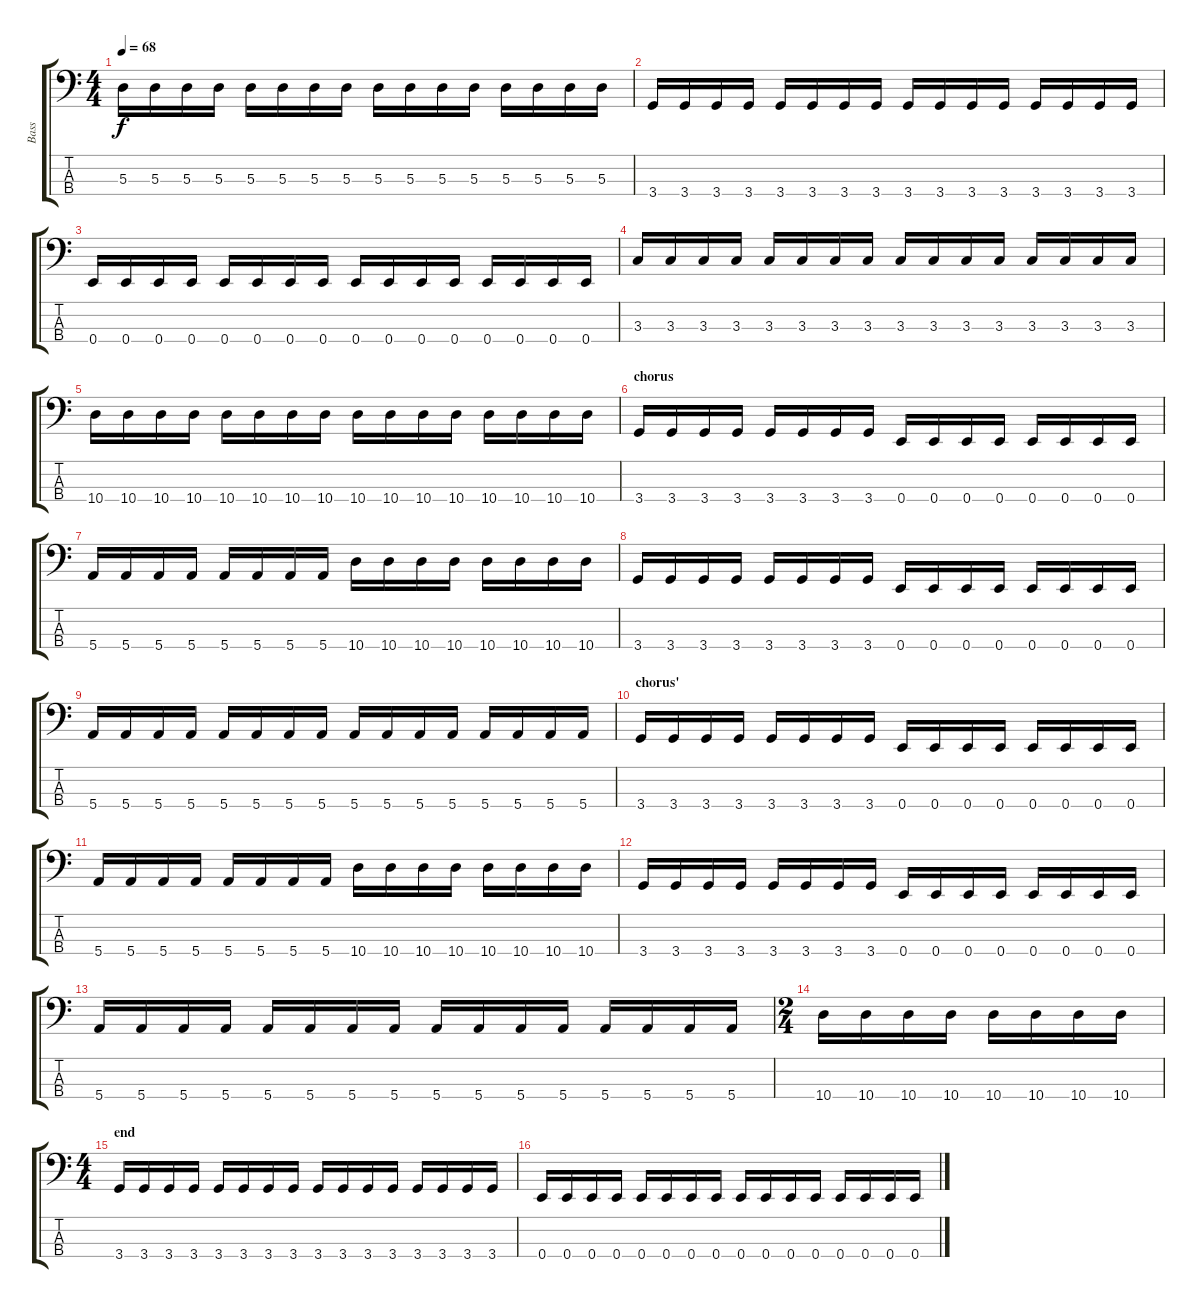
\track ("Bass" "Bass") {instrument electricbassfinger}
\staff {score tabs}
\tuning (G2 D2 A1 E1) {hide}
\ts (4 4)
\tempo 68
\clef f4
\ks c
5.3.16{dy f} 5.3.16 5.3.16 5.3.16 5.3.16 5.3.16 5.3.16 5.3.16 5.3.16 5.3.16 5.3.16 5.3.16 5.3.16 5.3.16 5.3.16 5.3.16 |
3.4.16 3.4.16 3.4.16 3.4.16 3.4.16 3.4.16 3.4.16 3.4.16 3.4.16 3.4.16 3.4.16 3.4.16 3.4.16 3.4.16 3.4.16 3.4.16 |
0.4.16 0.4.16 0.4.16 0.4.16 0.4.16 0.4.16 0.4.16 0.4.16 0.4.16 0.4.16 0.4.16 0.4.16 0.4.16 0.4.16 0.4.16 0.4.16 |
3.3.16 3.3.16 3.3.16 3.3.16 3.3.16 3.3.16 3.3.16 3.3.16 3.3.16 3.3.16 3.3.16 3.3.16 3.3.16 3.3.16 3.3.16 3.3.16 |
10.4.16 10.4.16 10.4.16 10.4.16 10.4.16 10.4.16 10.4.16 10.4.16 10.4.16 10.4.16 10.4.16 10.4.16 10.4.16 10.4.16 10.4.16 10.4.16 |
\section ("" "chorus")
3.4.16 3.4.16 3.4.16 3.4.16 3.4.16 3.4.16 3.4.16 3.4.16 0.4.16 0.4.16 0.4.16 0.4.16 0.4.16 0.4.16 0.4.16 0.4.16 |
5.4.16 5.4.16 5.4.16 5.4.16 5.4.16 5.4.16 5.4.16 5.4.16 10.4.16 10.4.16 10.4.16 10.4.16 10.4.16 10.4.16 10.4.16 10.4.16 |
3.4.16 3.4.16 3.4.16 3.4.16 3.4.16 3.4.16 3.4.16 3.4.16 0.4.16 0.4.16 0.4.16 0.4.16 0.4.16 0.4.16 0.4.16 0.4.16 |
5.4.16 5.4.16 5.4.16 5.4.16 5.4.16 5.4.16 5.4.16 5.4.16 5.4.16 5.4.16 5.4.16 5.4.16 5.4.16 5.4.16 5.4.16 5.4.16 |
\section ("" "chorus'")
3.4.16 3.4.16 3.4.16 3.4.16 3.4.16 3.4.16 3.4.16 3.4.16 0.4.16 0.4.16 0.4.16 0.4.16 0.4.16 0.4.16 0.4.16 0.4.16 |
5.4.16 5.4.16 5.4.16 5.4.16 5.4.16 5.4.16 5.4.16 5.4.16 10.4.16 10.4.16 10.4.16 10.4.16 10.4.16 10.4.16 10.4.16 10.4.16 |
3.4.16 3.4.16 3.4.16 3.4.16 3.4.16 3.4.16 3.4.16 3.4.16 0.4.16 0.4.16 0.4.16 0.4.16 0.4.16 0.4.16 0.4.16 0.4.16 |
5.4.16 5.4.16 5.4.16 5.4.16 5.4.16 5.4.16 5.4.16 5.4.16 5.4.16 5.4.16 5.4.16 5.4.16 5.4.16 5.4.16 5.4.16 5.4.16 |
\ts (2 4)
10.4.16 10.4.16 10.4.16 10.4.16 10.4.16 10.4.16 10.4.16 10.4.16 |
\ts (4 4)
\section ("" "end")
3.4.16 3.4.16 3.4.16 3.4.16 3.4.16 3.4.16 3.4.16 3.4.16 3.4.16 3.4.16 3.4.16 3.4.16 3.4.16 3.4.16 3.4.16 3.4.16 |
0.4.16 0.4.16 0.4.16 0.4.16 0.4.16 0.4.16 0.4.16 0.4.16 0.4.16 0.4.16 0.4.16 0.4.16 0.4.16 0.4.16 0.4.16 0.4.16
